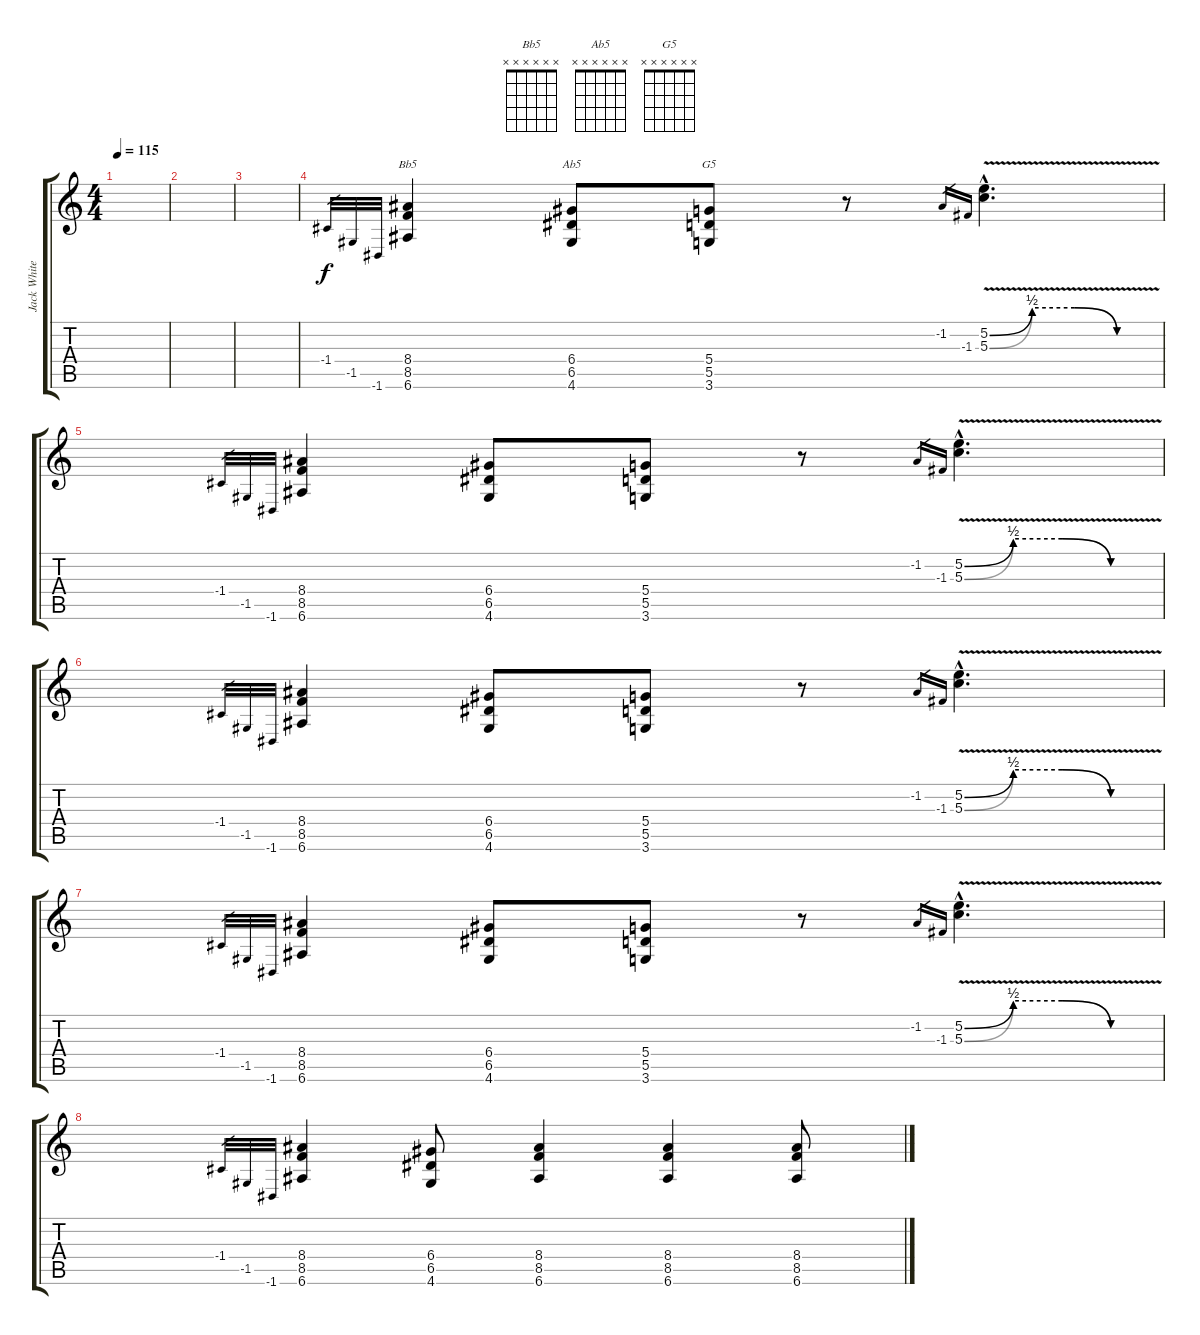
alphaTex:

\track ("Jack White" "Jack White") {instrument distortionguitar}
\staff {score tabs}
\tuning (E4 B3 G3 D3 A2 E2) {hide}
\chord ("Bb5" x x x x x x)
\chord ("Ab5" x x x x x x)
\chord ("G5" x x x x x x)
\ts (4 4)
\tempo 115
\clef g2
\ks c
|
|
|
-1.4.32{gr} -1.5.32{gr} -1.6.32{gr} (8.4 8.5 6.6).4{ch "Bb5"} (6.4 6.5 4.6).8{ch "Ab5"} (5.4 5.5 3.6).8{ch "G5"} r.8 -1.2.16{gr} -1.3.16{gr} (5.2{be (custom 0 0 15 2 30 2 45 0 60 0) v hac} 5.3{be (custom 0 0 15 2 30 2 45 0 60 0) v hac}).4{d} |
-1.4.32{gr} -1.5.32{gr} -1.6.32{gr} (8.4 8.5 6.6).4 (6.4 6.5 4.6).8 (5.4 5.5 3.6).8 r.8 -1.2.16{gr} -1.3.16{gr} (5.2{be (custom 0 0 15 2 30 2 45 0 60 0) v hac} 5.3{be (custom 0 0 15 2 30 2 45 0 60 0) v hac}).4{d} |
-1.4.32{gr} -1.5.32{gr} -1.6.32{gr} (8.4 8.5 6.6).4 (6.4 6.5 4.6).8 (5.4 5.5 3.6).8 r.8 -1.2.16{gr} -1.3.16{gr} (5.2{be (custom 0 0 15 2 30 2 45 0 60 0) v hac} 5.3{be (custom 0 0 15 2 30 2 45 0 60 0) v hac}).4{d} |
-1.4.32{gr} -1.5.32{gr} -1.6.32{gr} (8.4 8.5 6.6).4 (6.4 6.5 4.6).8 (5.4 5.5 3.6).8 r.8 -1.2.16{gr} -1.3.16{gr} (5.2{be (custom 0 0 15 2 30 2 45 0 60 0) v hac} 5.3{be (custom 0 0 15 2 30 2 45 0 60 0) v hac}).4{d} |
-1.4.32{gr} -1.5.32{gr} -1.6.32{gr} (8.4 8.5 6.6).4 (6.4 6.5 4.6).8 (8.4 8.5 6.6).4 (8.4 8.5 6.6).4 (8.4 8.5 6.6).8
